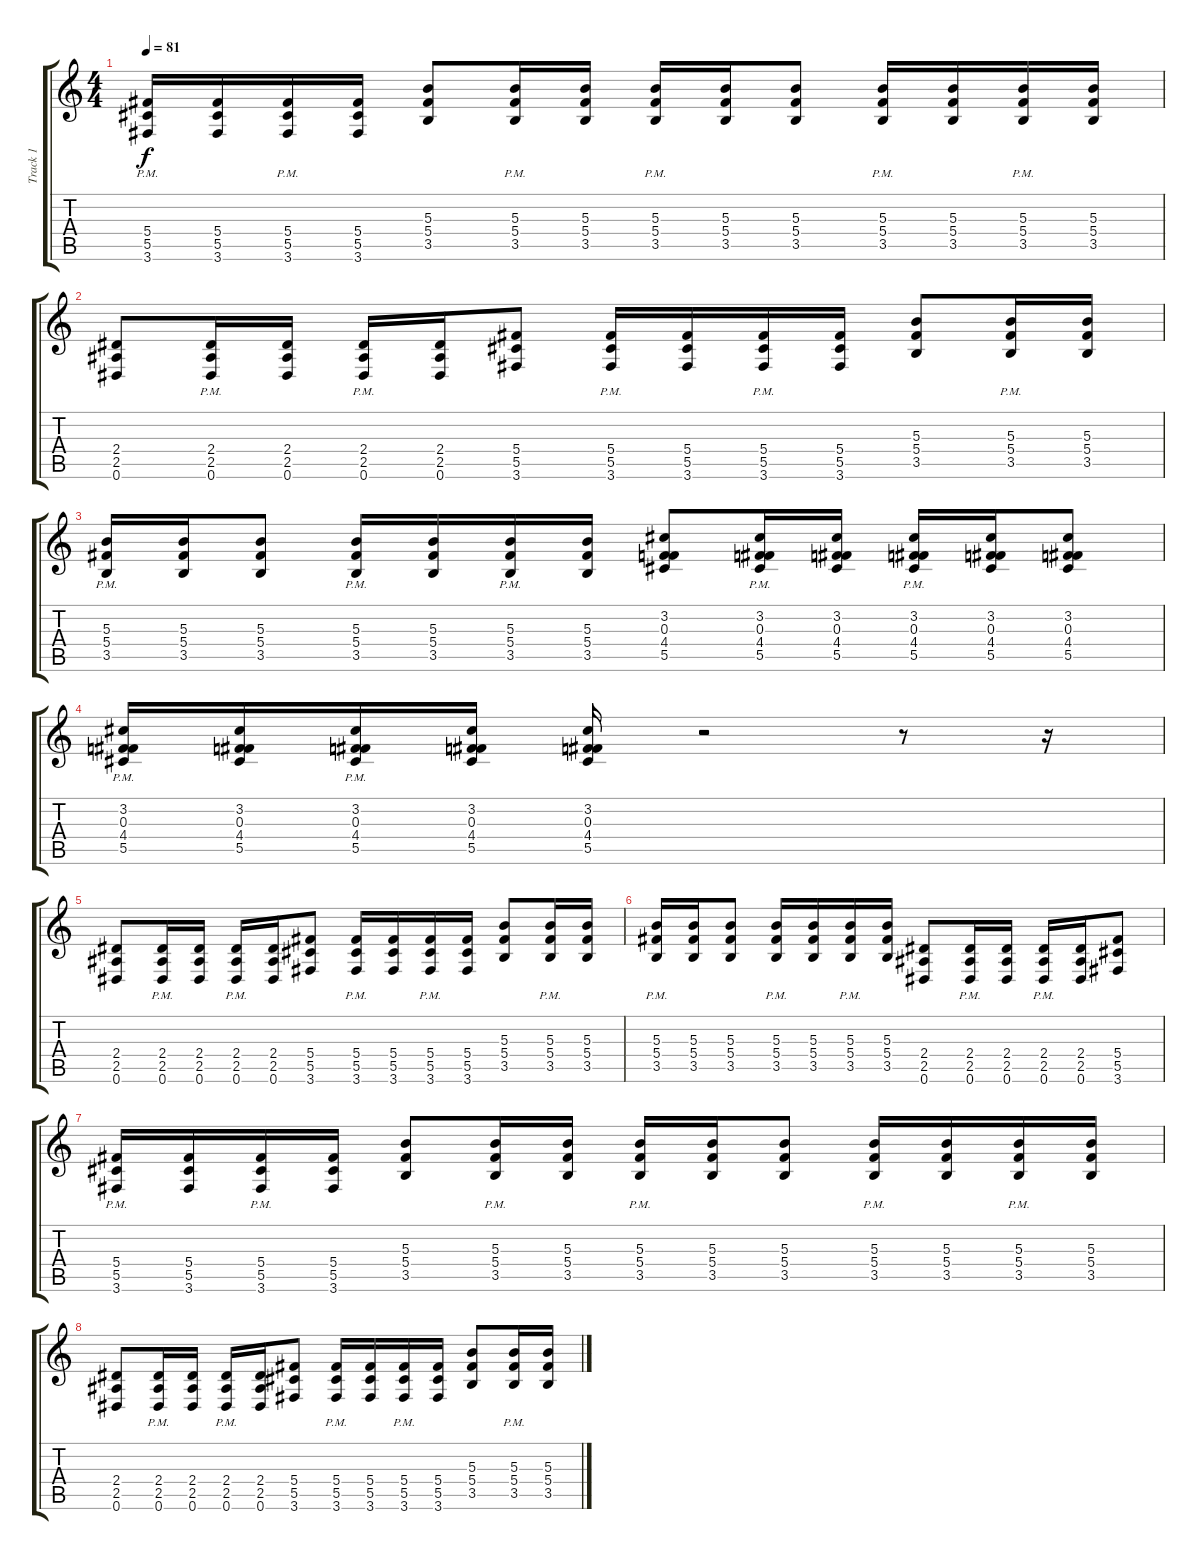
\track ("Track 1" "Track 1") {instrument acousticguitarsteel}
\staff {score tabs}
\tuning (Eb4 Bb3 Gb3 Db3 Ab2 Eb2) {hide}
\ts (4 4)
\tempo 81
\clef g2
\ks c
(5.4{pm} 5.5{pm} 3.6{pm}).16{dy f} (5.4 5.5 3.6).16 (5.4{pm} 5.5{pm} 3.6{pm}).16 (5.4 5.5 3.6).16 (5.3 5.4 3.5).8 (5.3{pm} 5.4{pm} 3.5{pm}).16 (5.3 5.4 3.5).16 (5.3{pm} 5.4{pm} 3.5{pm}).16 (5.3 5.4 3.5).16 (5.3 5.4 3.5).8 (5.3{pm} 5.4{pm} 3.5{pm}).16 (5.3 5.4 3.5).16 (5.3{pm} 5.4{pm} 3.5{pm}).16 (5.3 5.4 3.5).16 |
(2.4 2.5 0.6).8 (2.4{pm} 2.5{pm} 0.6{pm}).16 (2.4 2.5 0.6).16 (2.4{pm} 2.5{pm} 0.6{pm}).16 (2.4 2.5 0.6).16 (5.4 5.5 3.6).8 (5.4{pm} 5.5{pm} 3.6{pm}).16 (5.4 5.5 3.6).16 (5.4{pm} 5.5{pm} 3.6{pm}).16 (5.4 5.5 3.6).16 (5.3 5.4 3.5).8 (5.3{pm} 5.4{pm} 3.5{pm}).16 (5.3 5.4 3.5).16 |
(5.3{pm} 5.4{pm} 3.5{pm}).16 (5.3 5.4 3.5).16 (5.3 5.4 3.5).8 (5.3{pm} 5.4{pm} 3.5{pm}).16 (5.3 5.4 3.5).16 (5.3{pm} 5.4{pm} 3.5{pm}).16 (5.3 5.4 3.5).16 (3.2 0.3 4.4 5.5).8 (3.2{pm} 0.3{pm} 4.4{pm} 5.5{pm}).16 (3.2 0.3 4.4 5.5).16 (3.2{pm} 0.3{pm} 4.4{pm} 5.5{pm}).16 (3.2 0.3 4.4 5.5).16 (3.2 0.3 4.4 5.5).8 |
(3.2{pm} 0.3{pm} 4.4{pm} 5.5{pm}).16 (3.2 0.3 4.4 5.5).16 (3.2{pm} 0.3{pm} 4.4{pm} 5.5{pm}).16 (3.2 0.3 4.4 5.5).16 (3.2 0.3 4.4 5.5).16 r.2 r.8 r.16 |
(2.4 2.5 0.6).8 (2.4{pm} 2.5{pm} 0.6{pm}).16 (2.4 2.5 0.6).16 (2.4{pm} 2.5{pm} 0.6{pm}).16 (2.4 2.5 0.6).16 (5.4 5.5 3.6).8 (5.4{pm} 5.5{pm} 3.6{pm}).16 (5.4 5.5 3.6).16 (5.4{pm} 5.5{pm} 3.6{pm}).16 (5.4 5.5 3.6).16 (5.3 5.4 3.5).8 (5.3{pm} 5.4{pm} 3.5{pm}).16 (5.3 5.4 3.5).16 |
(5.3{pm} 5.4{pm} 3.5{pm}).16 (5.3 5.4 3.5).16 (5.3 5.4 3.5).8 (5.3{pm} 5.4{pm} 3.5{pm}).16 (5.3 5.4 3.5).16 (5.3{pm} 5.4{pm} 3.5{pm}).16 (5.3 5.4 3.5).16 (2.4 2.5 0.6).8 (2.4{pm} 2.5{pm} 0.6{pm}).16 (2.4 2.5 0.6).16 (2.4{pm} 2.5{pm} 0.6{pm}).16 (2.4 2.5 0.6).16 (5.4 5.5 3.6).8 |
(5.4{pm} 5.5{pm} 3.6{pm}).16 (5.4 5.5 3.6).16 (5.4{pm} 5.5{pm} 3.6{pm}).16 (5.4 5.5 3.6).16 (5.3 5.4 3.5).8 (5.3{pm} 5.4{pm} 3.5{pm}).16 (5.3 5.4 3.5).16 (5.3{pm} 5.4{pm} 3.5{pm}).16 (5.3 5.4 3.5).16 (5.3 5.4 3.5).8 (5.3{pm} 5.4{pm} 3.5{pm}).16 (5.3 5.4 3.5).16 (5.3{pm} 5.4{pm} 3.5{pm}).16 (5.3 5.4 3.5).16 |
(2.4 2.5 0.6).8 (2.4{pm} 2.5{pm} 0.6{pm}).16 (2.4 2.5 0.6).16 (2.4{pm} 2.5{pm} 0.6{pm}).16 (2.4 2.5 0.6).16 (5.4 5.5 3.6).8 (5.4{pm} 5.5{pm} 3.6{pm}).16 (5.4 5.5 3.6).16 (5.4{pm} 5.5{pm} 3.6{pm}).16 (5.4 5.5 3.6).16 (5.3 5.4 3.5).8 (5.3{pm} 5.4{pm} 3.5{pm}).16 (5.3 5.4 3.5).16
